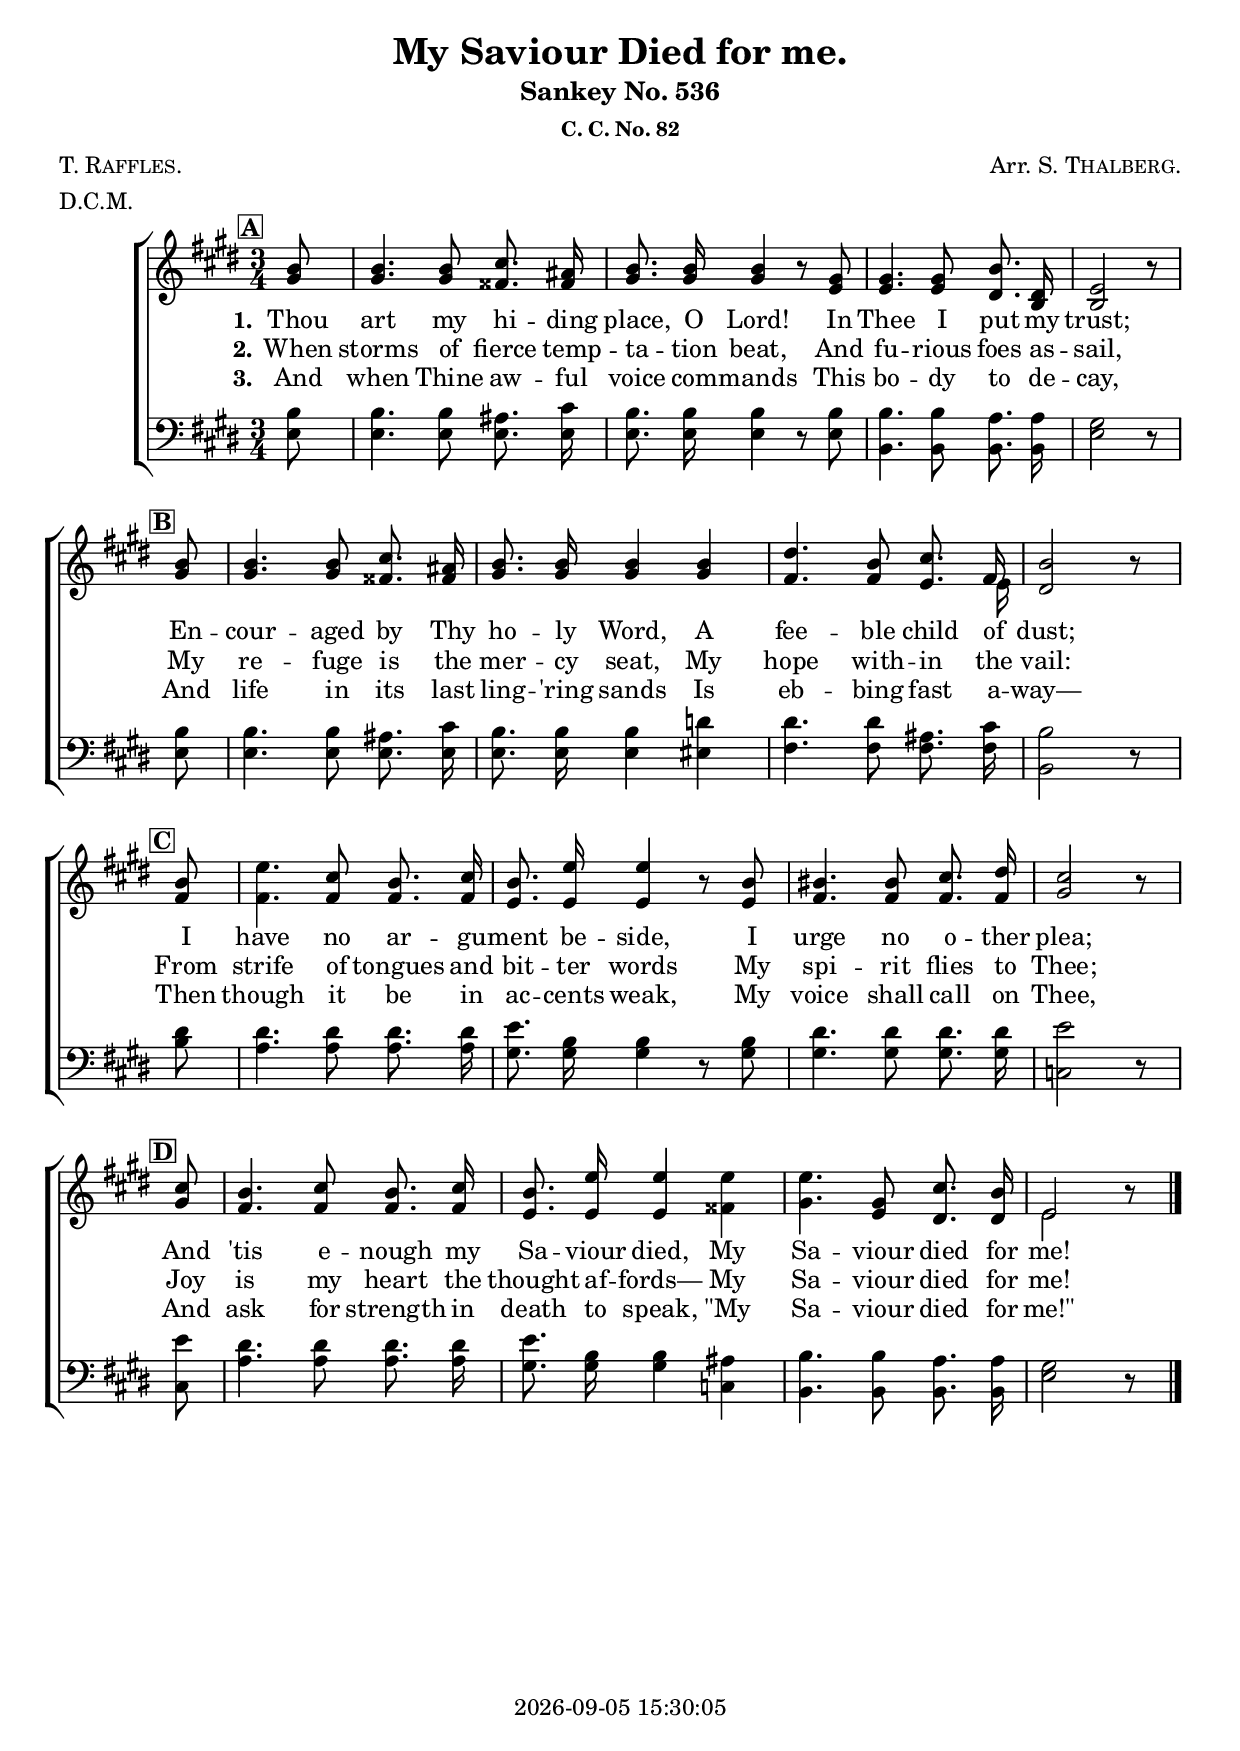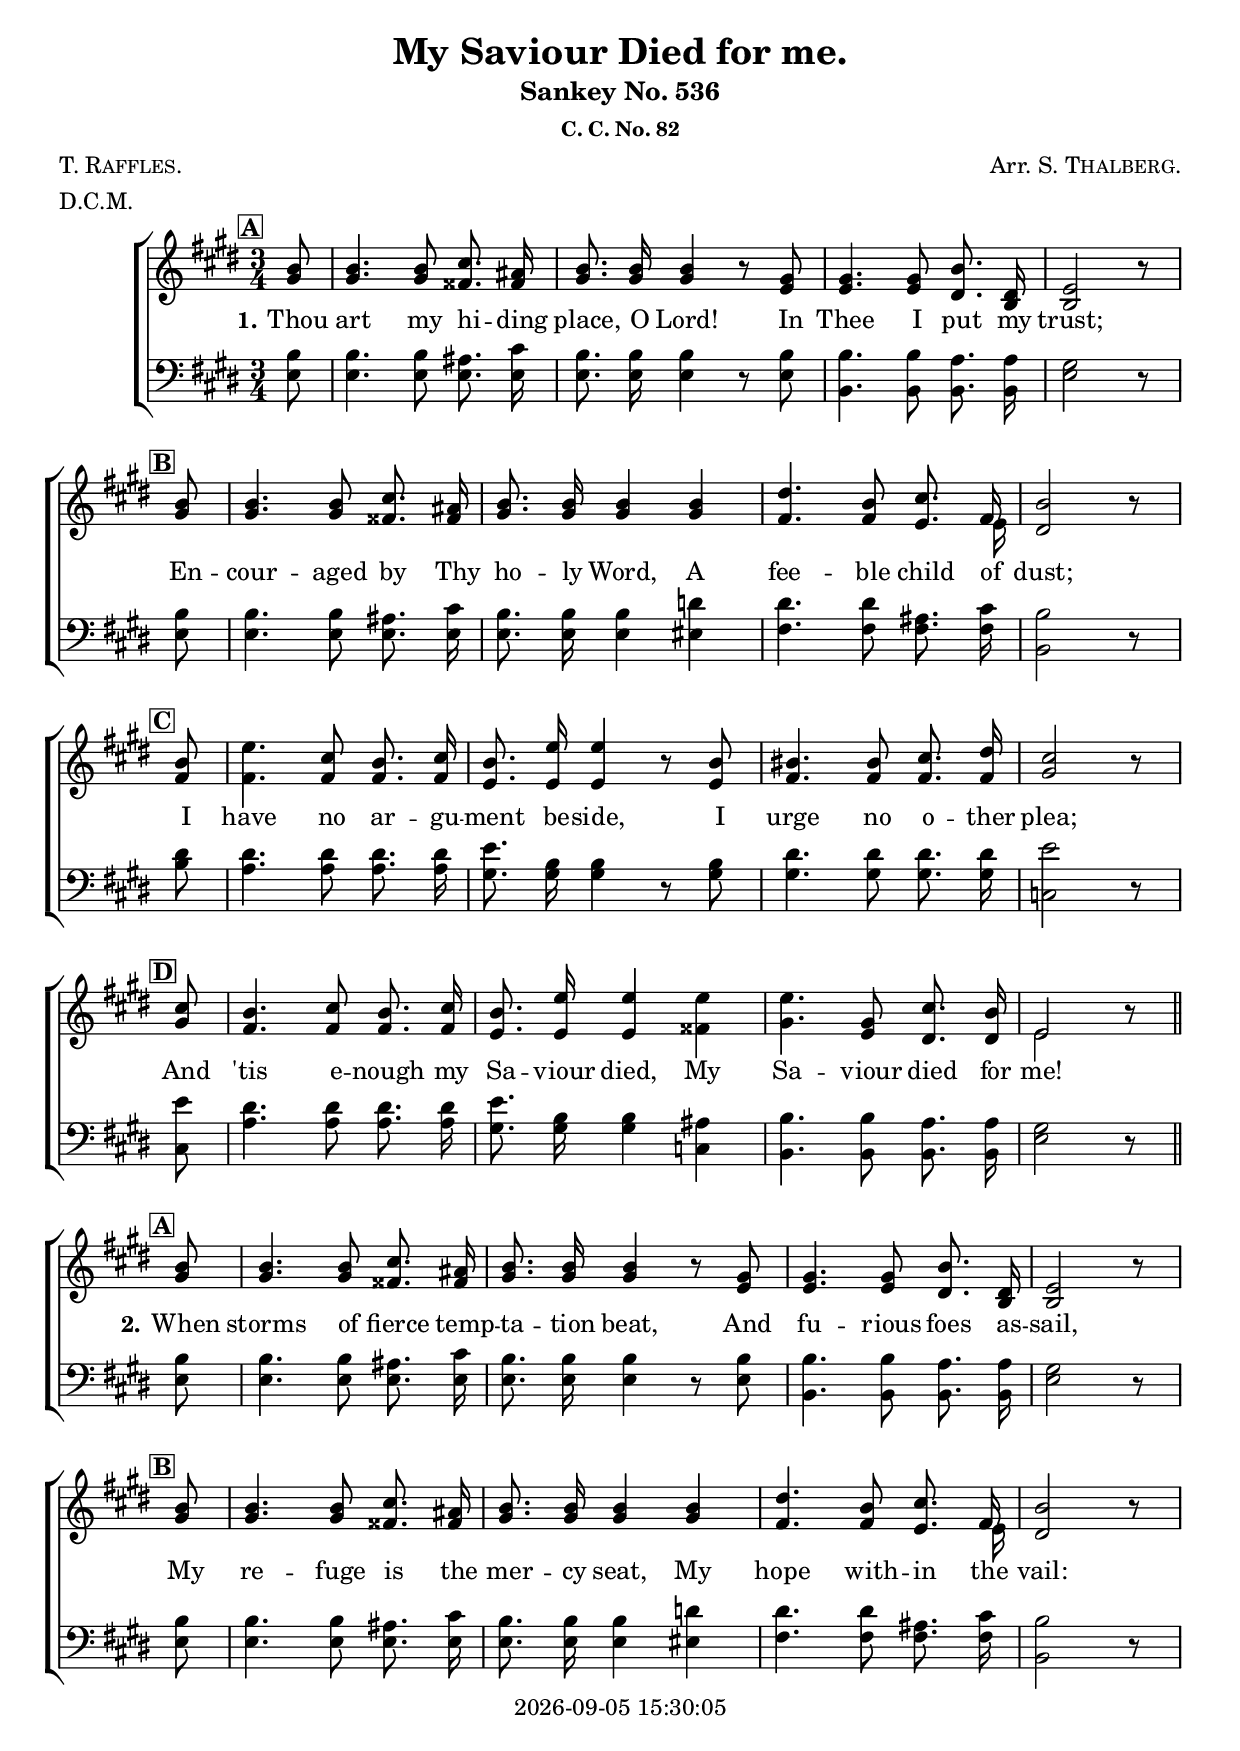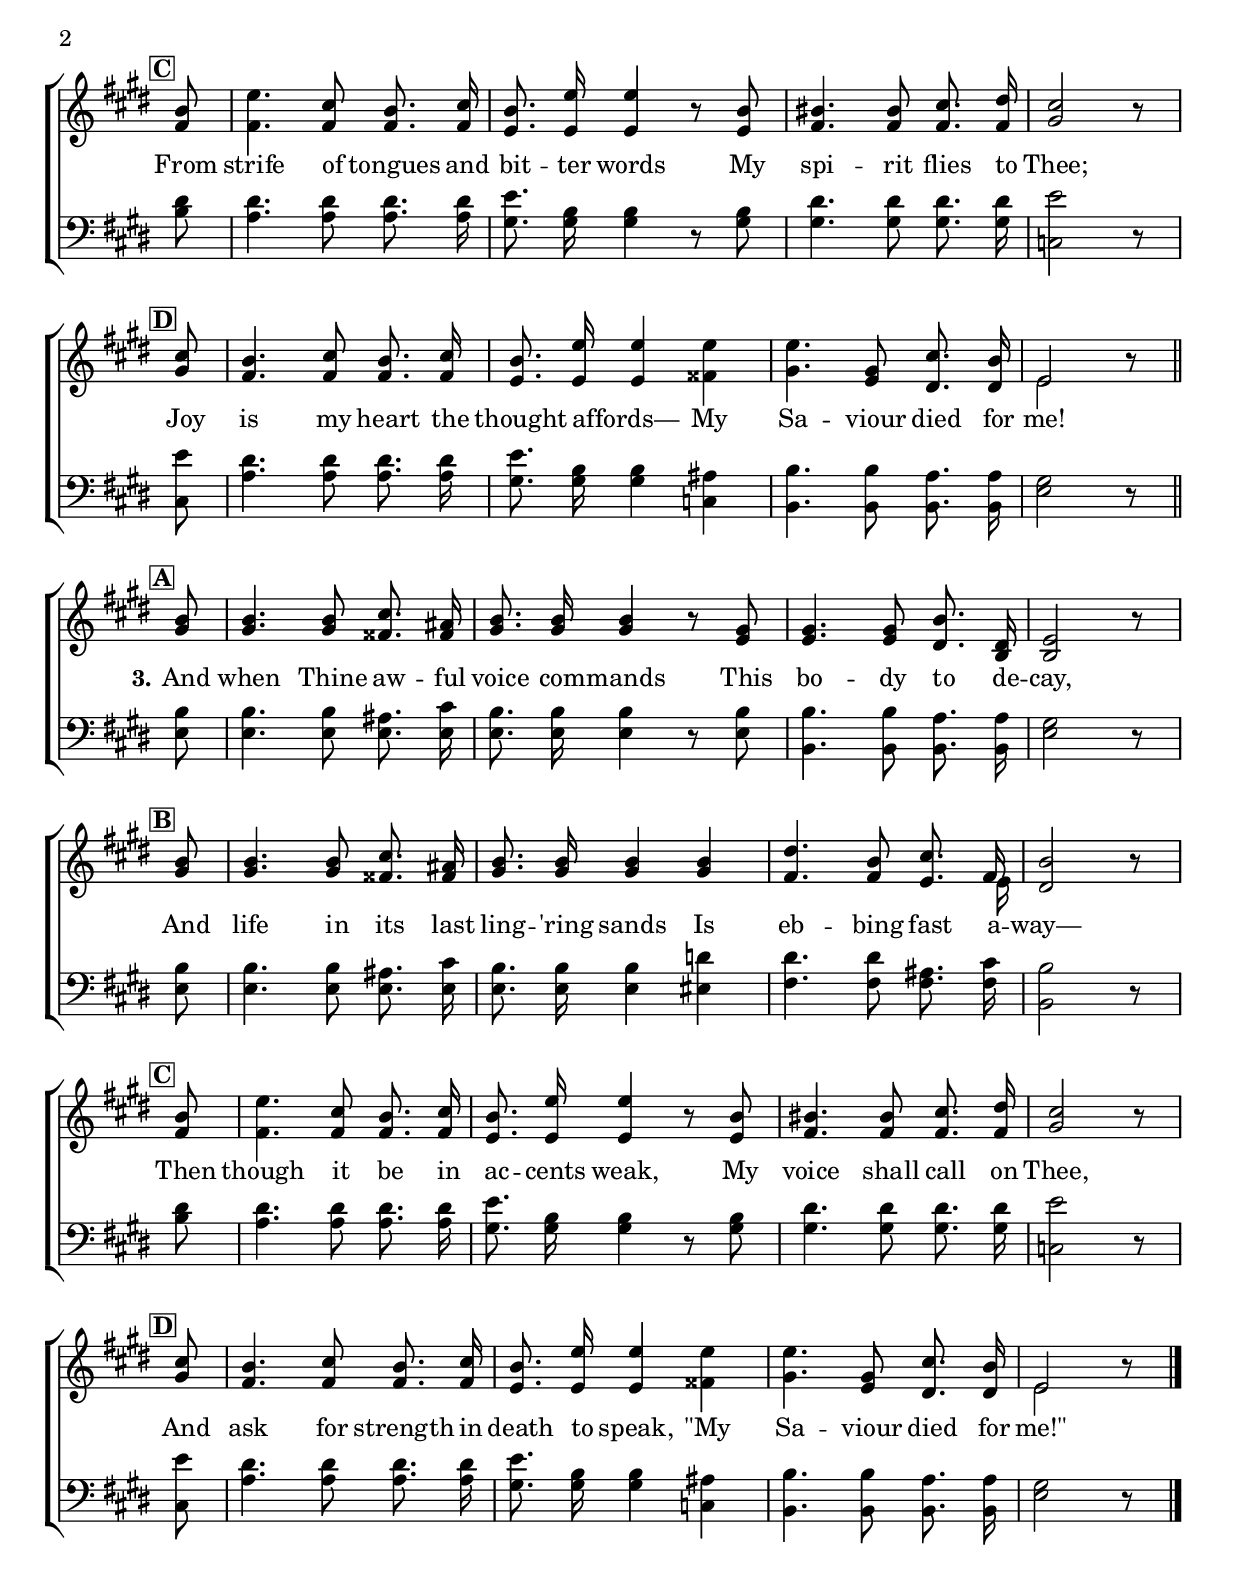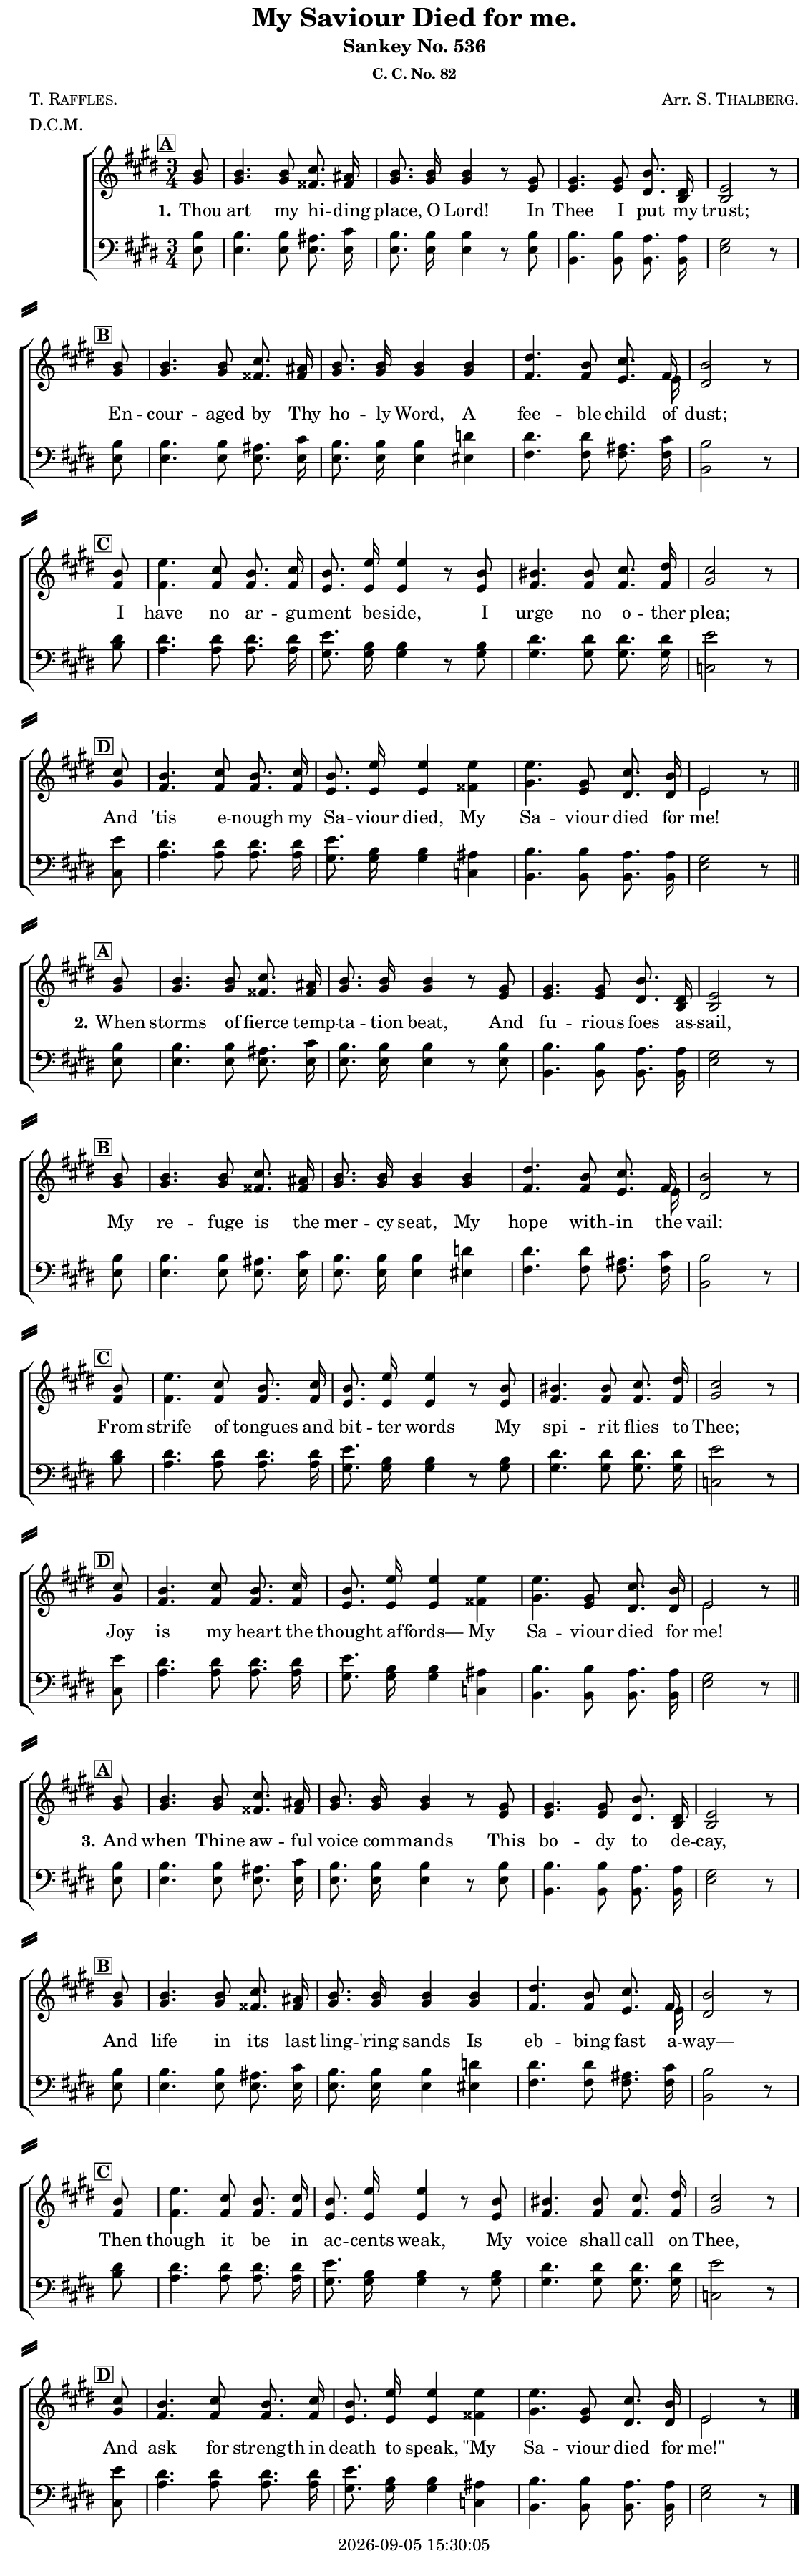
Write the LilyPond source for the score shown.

\version "2.22.1"

\include "articulate.ly"

today = #(strftime "%Y-%m-%d %H:%M:%S" (localtime (current-time)))

\header {
% centered at top
%  dedication  = "dedication"
  title       = "My Saviour Died for me."
  subtitle    = "Sankey No. 536"
  subsubtitle = "C. C. No. 82"
%  instrument  = "instrument"
  
% arrangement of following lines:
%
%  poet    composer
%  meter   arranger
%  piece       opus

  composer    = \markup{Arr. \smallCaps "S. Thalberg."}
%  arranger    = "arranger"
%  opus        = "opus"

  poet        = \markup\smallCaps "T. Raffles."
  meter       = \markup\smallCaps "D.C.M."
%  piece       = \markup\smallCaps "piece"

% centered at bottom
% tagline     = "tagline" % default lilypond version
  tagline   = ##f
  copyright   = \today
}

% #(set-global-staff-size 16)

global = {
  \key e \major
  \time 3/4
  \partial 8
}

RehearsalTrack = {
% \set Score.currentBarNumber = #5
  \textMark \markup { \box \bold "A" } s8 s2.*3 s2 s8
  \textMark \markup { \box \bold "B" } s8 s2.*3 s2 s8
  \textMark \markup { \box \bold "C" } s8 s2.*3 s2 s8
  \textMark \markup { \box \bold "D" } s8 s2.*3 s2 s8
}

TempoTrack = {
  \set Score.tempoHideNote = ##t
  \tempo 4=120
}

nl = { \bar "||" \break }

soprano = \relative {
  \autoBeamOff
  b'8 | 4. 8 cis8. ais16 | b8. 16 4 r8 gis | 4. 8 b8. dis,16 | e2 r8 \bar "|" \break
  b'8 | 4. 8 cis8. ais16 | b8. 16 4 4 | dis4. b8 cis8. fis,16 | b2 r8 \bar "|" \break
  b8 | e4. cis8 b8. cis16 | b8. e16 4 r8 b | bis4. 8 cis8. dis16 | cis2 r8 \bar "|" \break
  cis8 | b4. cis8 b8. cis16 | b8. e16 4 4 | 4. gis,8 cis8. b16 | e,2 r8
}

alto = \relative {
  \autoBeamOff
  gis'8 | 4. 8 fisis8. 16 | gis8. 16 4 r8 e | 4. 8 dis8. b16 | 2 r8
  gis'8 | 4. 8 fisis8. 16 | gis8. 16 4 4 | fis4. 8 e8. 16 | dis2 r8
  fis8 | 4. 8 8. 16 |e8. 16 4 r8 e | fis4. 8 8. 16 | gis2 r8
  gis8 | fis4. 8 8. 16 | e8. 16 4 fisis | gis4. e8 dis8. 16 | e2 r8
}

tenor = \relative {
  \autoBeamOff
  b8 | 4. 8 ais8. cis16 | b8. 16 4 r8 8 | 4. 8 a8. 16 | gis2 r8
  b8 | 4. 8 ais8. cis16 | b8. 16 4 d | dis4. 8 ais8. cis16 | b2 r8
  dis8 | 4. 8 8. 16 | e8. b16 4 r8 b | dis4. 8 8. 16 | e2 r8
  e8 | dis4. 8 8. 16 | e8. b16 4 ais | b4. 8 a8. 16 | gis2 r8
}

bass = \relative {
  \autoBeamOff
  e8 | 4. 8 8. 16 | 8. 16 4 r8 8 | b4. 8 8. 16 | e2 r8
  e8 | 4. 8 8. 16 | 8. 16 4 eis | fis4. 8 8. 16 | b,2 r8
  b'8 | a4. 8 8. 16 | gis8. 16 4 r8 8 | 4. 8 8. 16 | c,2 r8
  c8 | a'4. 8 8. 16 | gis8. 16 4 c, | b4. 8 8. 16 | e2 r8
}

nom  = {   \set ignoreMelismata = ##t }
yesm = { \unset ignoreMelismata       }

chorus = \lyricmode {
}

chorusMen = \lyricmode {
}

verses = 3

wordsOne = \lyricmode {
  \set stanza = "1."
  Thou art my hi -- ding place, O Lord!
  In Thee I put my trust;
  En -- cour -- aged by Thy ho -- ly Word,
  A fee -- ble child of dust;
  I have no ar -- gu -- ment be -- side,
  I urge no o -- ther plea;
  And 'tis e -- nough my Sa -- viour died,
  My Sa -- viour died for me!
}
  
wordsTwo = \lyricmode {
  \set stanza = "2."
  When storms of fierce temp -- ta -- tion beat,
  And fu -- rious foes as -- sail,
  My re -- fuge is the mer -- cy seat,
  My hope with -- in the vail:
  From strife of tongues and bit -- ter words
  My spi -- rit flies to Thee;
  Joy is my heart the thought af -- fords—
  My Sa -- viour died for me!
}
  
wordsThree = \lyricmode {
  \set stanza = "3."
  And when Thine aw -- ful voice com -- mands
  This bo -- dy to de -- cay,
  And life in its last ling -- 'ring sands
  Is eb -- bing fast a -- way—
  Then though it be in ac -- cents weak,
  My voice shall call on Thee,
  And ask for strength in death to speak,
  "\"My" Sa -- viour died for "me!\""
}
  
wordsMidi = \lyricmode {
  \set stanza = "1."
  "Thou " "art " "my " hi "ding " "place, " "O " "Lord! "
  "\nIn " "Thee " "I " "put " "my " "trust; "
  "\nEn" cour "aged " "by " "Thy " ho "ly " "Word, "
  "\nA " fee "ble " "child " "of " "dust; "
  "\nI " "have " "no " ar gu "ment " be "side, "
  "\nI " "urge " "no " o "ther " "plea; "
  "\nAnd " "'tis " e "nough " "my " Sa "viour " "died, "
  "\nMy " Sa "viour " "died " "for " "me!\n"

  \set stanza = "2."
  "\nWhen " "storms " "of " "fierce " temp ta "tion " "beat, "
  "\nAnd " fu "rious " "foes " as "sail, "
  "\nMy " re "fuge " "is " "the " mer "cy " "seat, "
  "\nMy " "hope " with "in " "the " "vail: "
  "\nFrom " "strife " "of " "tongues " "and " bit "ter " "words "
  "\nMy " spi "rit " "flies " "to " "Thee; "
  "\nJoy " "is " "my " "heart " "the " "thought " af "fords— "
  "\nMy " Sa "viour " "died " "for " "me!\n"

  \set stanza = "3."
  "\nAnd " "when " "Thine " aw "ful " "voice " com "mands "
  "\nThis " bo "dy " "to " de "cay, "
  "\nAnd " "life " "in " "its " "last " ling "'ring " "sands "
  "\nIs " eb "bing " "fast " a "way— "
  "\nThen " "though " "it " "be " "in " ac "cents " "weak, "
  "\nMy " "voice " "shall " "call " "on " "Thee, "
  "\nAnd " "ask " "for " "strength " "in " "death " "to " "speak, "
  "\n\"My " Sa "viour " "died " "for " "me!\"\n"
}

wordsMidiMen = \lyricmode {
}

\book {
  \bookOutputSuffix "midi"
  \score {
%    \articulate
        \new ChoirStaff <<
                                % Soprano staff
          \new Staff = soprano
          <<
            \new Voice { \repeat unfold \verses \TempoTrack     }
            \new Voice { \global \repeat unfold \verses \soprano \bar "|." }
            \addlyrics \wordsMidi
          >>
                                % Alto staff
          \new Staff = alto
          <<
            \new Voice { \global \repeat unfold \verses { \alto \nl } \bar "|." }
          >>
                                % Tenor staff
          \new Staff = tenor
          <<
            \clef "treble_8"
            \new Voice { \global \repeat unfold \verses \tenor }
            \addlyrics \wordsMidiMen
          >>
                                % Bass staff
          \new Staff = bass
          <<
            \clef "bass"
            \new Voice { \global \repeat unfold \verses \bass }
          >>
        >>
    \midi {}
  }
}

\book {
  \bookOutputSuffix "repeat"
  \score {
        \new ChoirStaff <<
                                  % Joint soprano/alto staff
          \new Staff = women \with { printPartCombineTexts = ##f }
          <<
            \new Voice \RehearsalTrack
            \new Voice \TempoTrack
            \new NullVoice = "aligner" \soprano
            \new Voice \partCombine #'(2 . 88) { \global \soprano \bar "|." } { \global \alto }
            \new Lyrics \lyricsto "aligner" { \wordsOne \chorus }
            \new Lyrics \lyricsto "aligner"   \wordsTwo
            \new Lyrics \lyricsto "aligner"   \wordsThree
          >>
                                  % Joint tenor/bass staff
          \new Staff = men \with { printPartCombineTexts = ##f }
          <<
            \clef "bass"
            \new Voice \partCombine #'(2 . 88) { \global \tenor } { \global \bass }
            \new NullVoice = alignerT { \tenor }
          >>
          \new Lyrics \with {alignAboveContext = men} \lyricsto alignerT \chorusMen
        >>
    \layout {
      indent = 1.5\cm
      \pointAndClickOff
      \context {
        \Staff \RemoveAllEmptyStaves
      }
    }
  }
}

singlescore = {
        \new ChoirStaff <<
                                  % Joint soprano/alto staff
          \new Staff = women \with { printPartCombineTexts = ##f }
          <<
            \new Voice { \repeat unfold \verses \RehearsalTrack }
            \new Voice { \repeat unfold \verses \TempoTrack }
            \new NullVoice = "aligner" { \repeat unfold \verses \soprano }
            \new Voice \partCombine #'(2 . 88) { \global \repeat unfold \verses \soprano \bar "|." }
                                    { \global \repeat unfold \verses { \alto \nl } \bar "|." }
            \new Lyrics \lyricsto "aligner" { \wordsOne   \chorus
                                              \wordsTwo   \chorus
                                              \wordsThree \chorus
                                            }
          >>
                                  % Joint tenor/bass staff
          \new Staff = men \with { printPartCombineTexts = ##f }
          <<
            \clef "bass"
            \new Voice \partCombine #'(2 . 88) { \global \repeat unfold \verses \tenor }
                                    { \global \repeat unfold \verses \bass }
            \new NullVoice = alignerT { \repeat unfold \verses \tenor }
          >>
          \new Lyrics \with {alignAboveContext = men} \lyricsto alignerT { \repeat unfold \verses \chorusMen }
        >>
}

\book {
  \bookOutputSuffix "single"
  \score {
    \singlescore
    \layout {
      indent = 1.5\cm
      \pointAndClickOff
      \context {
        \Staff \RemoveAllEmptyStaves
      }
    }
  }
}

\book {
  \bookOutputSuffix "singlepage"
  \paper {
    top-margin = 0
    left-margin = 7
    right-margin = 1
    paper-width = 190\mm
    page-breaking = #ly:one-page-breaking
    system-system-spacing.basic-distance = #15
    system-separator-markup = \slashSeparator
  }
  \score {
    \singlescore
    \layout {
      indent = 1.5\cm
      \pointAndClickOff
      \context {
        \Staff \RemoveAllEmptyStaves
      }
    }
  }
}
